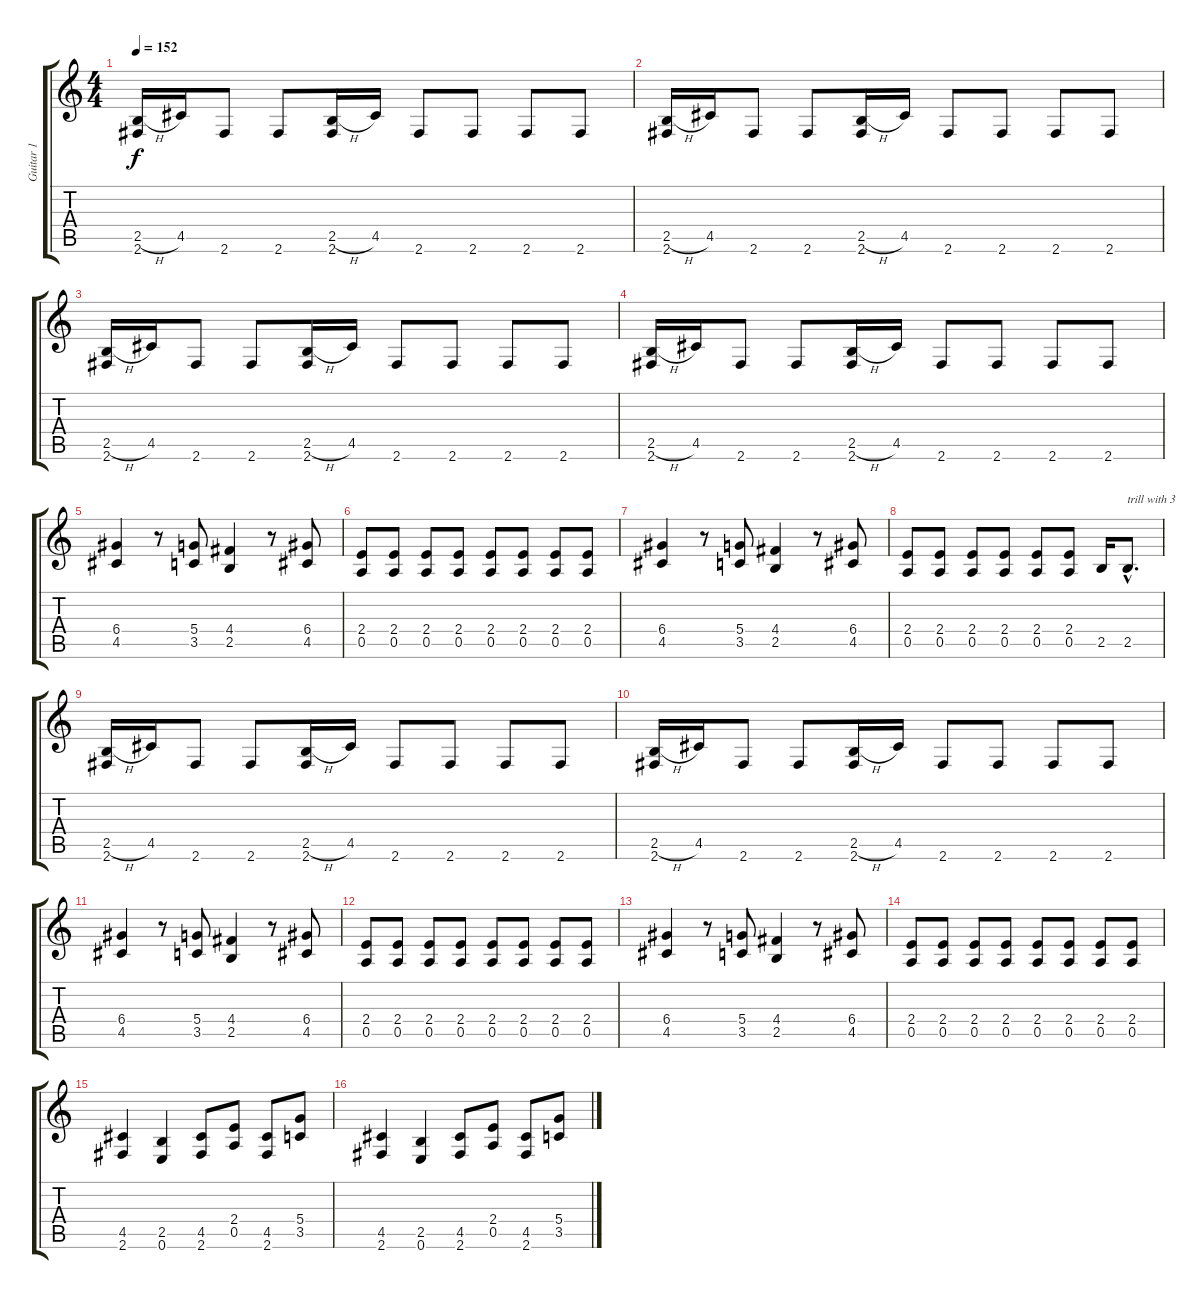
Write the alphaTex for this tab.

\track ("Guitar 1" "Guitar 1") {instrument distortionguitar}
\staff {score tabs}
\tuning (E4 B3 G3 D3 A2 E2) {hide}
\ts (4 4)
\tempo 152
\clef g2
\ks c
(2.5{h} 2.6).16{dy f} 4.5.16 2.6.8 2.6.8 (2.5{h} 2.6).16 4.5.16 2.6.8 2.6.8 2.6.8 2.6.8 |
(2.5{h} 2.6).16 4.5.16 2.6.8 2.6.8 (2.5{h} 2.6).16 4.5.16 2.6.8 2.6.8 2.6.8 2.6.8 |
(2.5{h} 2.6).16 4.5.16 2.6.8 2.6.8 (2.5{h} 2.6).16 4.5.16 2.6.8 2.6.8 2.6.8 2.6.8 |
(2.5{h} 2.6).16 4.5.16 2.6.8 2.6.8 (2.5{h} 2.6).16 4.5.16 2.6.8 2.6.8 2.6.8 2.6.8 |
(6.4 4.5).4 r.8 (5.4 3.5).8 (4.4 2.5).4 r.8 (6.4 4.5).8 |
(2.4 0.5).8 (2.4 0.5).8 (2.4 0.5).8 (2.4 0.5).8 (2.4 0.5).8 (2.4 0.5).8 (2.4 0.5).8 (2.4 0.5).8 |
(6.4 4.5).4 r.8 (5.4 3.5).8 (4.4 2.5).4 r.8 (6.4 4.5).8 |
(2.4 0.5).8 (2.4 0.5).8 (2.4 0.5).8 (2.4 0.5).8 (2.4 0.5).8 (2.4 0.5).8 2.5.16 2.5{hac}.8{d txt "trill with 3"} |
(2.5{h} 2.6).16 4.5.16 2.6.8 2.6.8 (2.5{h} 2.6).16 4.5.16 2.6.8 2.6.8 2.6.8 2.6.8 |
(2.5{h} 2.6).16 4.5.16 2.6.8 2.6.8 (2.5{h} 2.6).16 4.5.16 2.6.8 2.6.8 2.6.8 2.6.8 |
(6.4 4.5).4 r.8 (5.4 3.5).8 (4.4 2.5).4 r.8 (6.4 4.5).8 |
(2.4 0.5).8 (2.4 0.5).8 (2.4 0.5).8 (2.4 0.5).8 (2.4 0.5).8 (2.4 0.5).8 (2.4 0.5).8 (2.4 0.5).8 |
(6.4 4.5).4 r.8 (5.4 3.5).8 (4.4 2.5).4 r.8 (6.4 4.5).8 |
(2.4 0.5).8 (2.4 0.5).8 (2.4 0.5).8 (2.4 0.5).8 (2.4 0.5).8 (2.4 0.5).8 (2.4 0.5).8 (2.4 0.5).8 |
(4.5 2.6).4 (2.5 0.6).4 (4.5 2.6).8 (2.4 0.5).8 (4.5 2.6).8 (5.4 3.5).8 |
(4.5 2.6).4 (2.5 0.6).4 (4.5 2.6).8 (2.4 0.5).8 (4.5 2.6).8 (5.4 3.5).8
